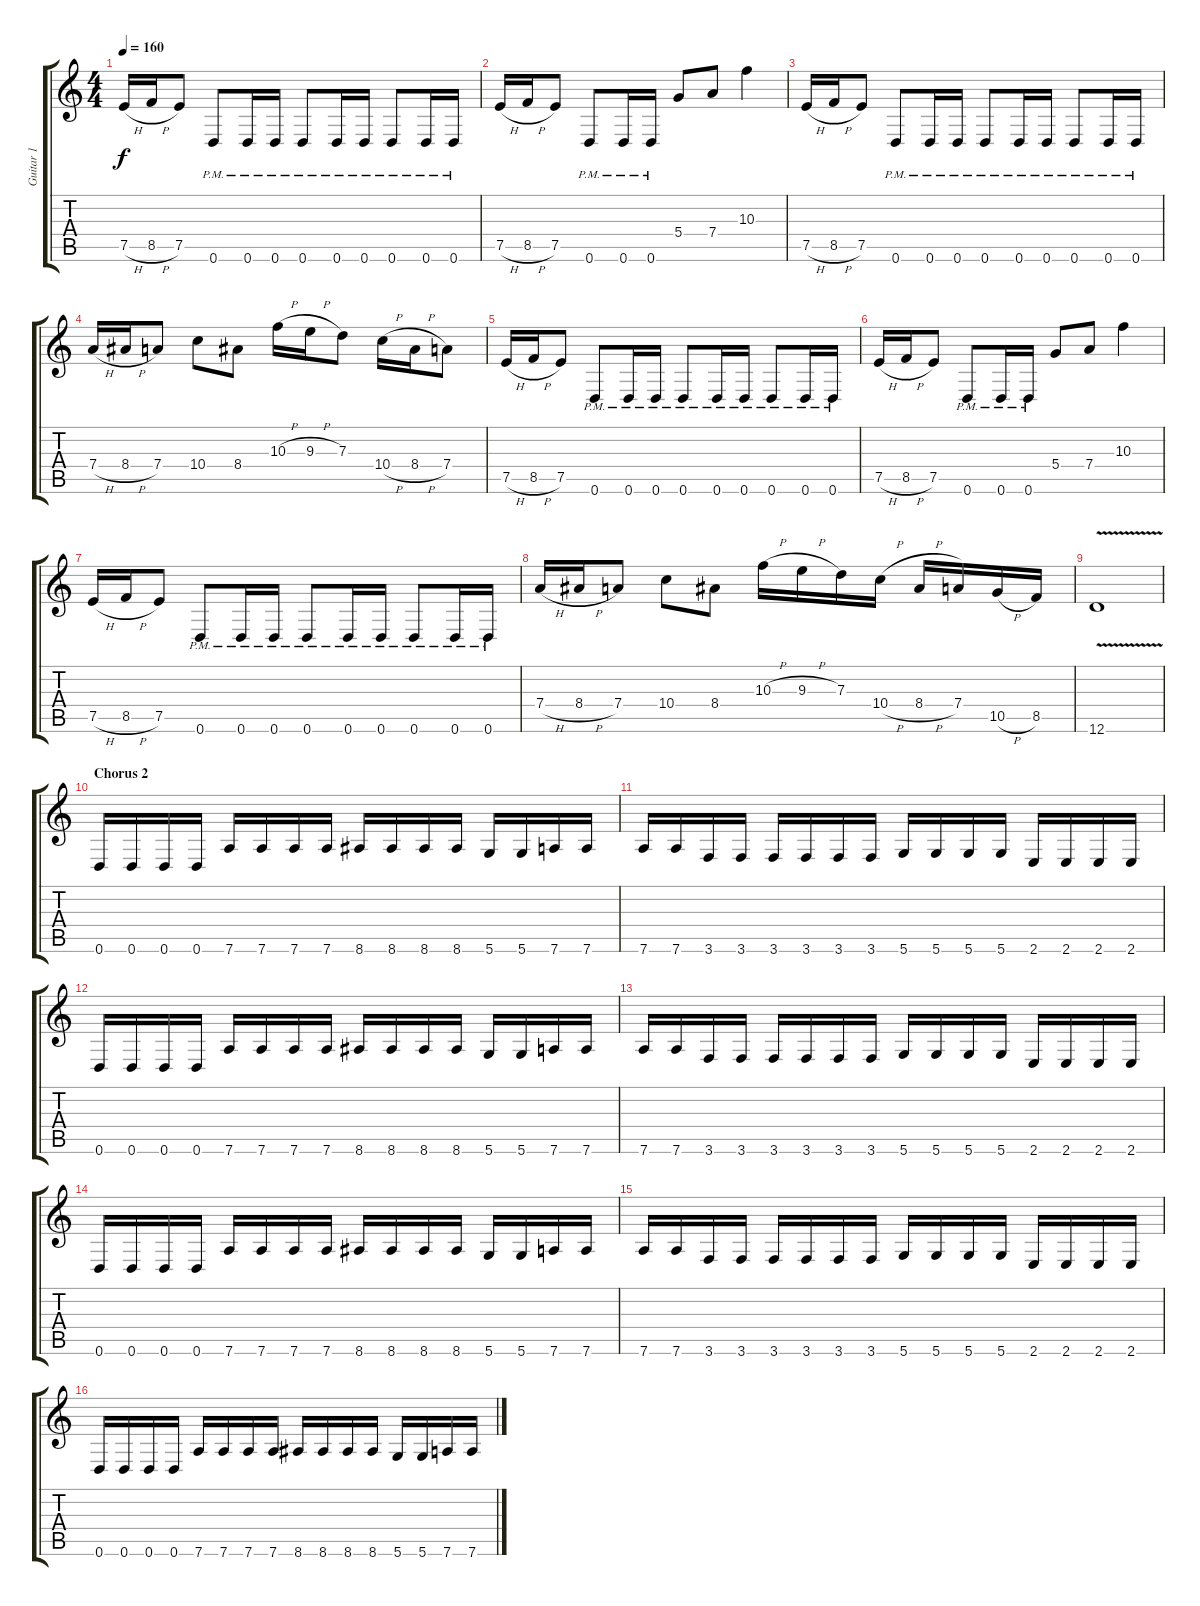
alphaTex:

\track ("Guitar 1" "Guitar 1") {instrument distortionguitar}
\staff {score tabs}
\tuning (E4 B3 G3 D3 A2 D2) {hide}
\ts (4 4)
\tempo 160
\clef g2
\ks c
7.5{h}.16{dy f} 8.5{h}.16 7.5.8 0.6{pm}.8 0.6{pm}.16 0.6{pm}.16 0.6{pm}.8 0.6{pm}.16 0.6{pm}.16 0.6{pm}.8 0.6{pm}.16 0.6{pm}.16 |
7.5{h}.16 8.5{h}.16 7.5.8 0.6{pm}.8 0.6{pm}.16 0.6{pm}.16 5.4.8 7.4.8 10.3.4 |
7.5{h}.16 8.5{h}.16 7.5.8 0.6{pm}.8 0.6{pm}.16 0.6{pm}.16 0.6{pm}.8 0.6{pm}.16 0.6{pm}.16 0.6{pm}.8 0.6{pm}.16 0.6{pm}.16 |
7.4{h}.16 8.4{h}.16 7.4.8 10.4.8 8.4.8 10.3{h}.16 9.3{h}.16 7.3.8 10.4{h}.16 8.4{h}.16 7.4.8 |
7.5{h}.16 8.5{h}.16 7.5.8 0.6{pm}.8 0.6{pm}.16 0.6{pm}.16 0.6{pm}.8 0.6{pm}.16 0.6{pm}.16 0.6{pm}.8 0.6{pm}.16 0.6{pm}.16 |
7.5{h}.16 8.5{h}.16 7.5.8 0.6{pm}.8 0.6{pm}.16 0.6{pm}.16 5.4.8 7.4.8 10.3.4 |
7.5{h}.16 8.5{h}.16 7.5.8 0.6{pm}.8 0.6{pm}.16 0.6{pm}.16 0.6{pm}.8 0.6{pm}.16 0.6{pm}.16 0.6{pm}.8 0.6{pm}.16 0.6{pm}.16 |
7.4{h}.16 8.4{h}.16 7.4.8 10.4.8 8.4.8 10.3{h}.16 9.3{h}.16 7.3.16 10.4{h}.16 8.4{h}.16 7.4.16 10.5{h}.16 8.5.16 |
12.6{v}.1 |
\section ("" "Chorus 2")
0.6.16 0.6.16 0.6.16 0.6.16 7.6.16 7.6.16 7.6.16 7.6.16 8.6.16 8.6.16 8.6.16 8.6.16 5.6.16 5.6.16 7.6.16 7.6.16 |
7.6.16 7.6.16 3.6.16 3.6.16 3.6.16 3.6.16 3.6.16 3.6.16 5.6.16 5.6.16 5.6.16 5.6.16 2.6.16 2.6.16 2.6.16 2.6.16 |
0.6.16 0.6.16 0.6.16 0.6.16 7.6.16 7.6.16 7.6.16 7.6.16 8.6.16 8.6.16 8.6.16 8.6.16 5.6.16 5.6.16 7.6.16 7.6.16 |
7.6.16 7.6.16 3.6.16 3.6.16 3.6.16 3.6.16 3.6.16 3.6.16 5.6.16 5.6.16 5.6.16 5.6.16 2.6.16 2.6.16 2.6.16 2.6.16 |
0.6.16 0.6.16 0.6.16 0.6.16 7.6.16 7.6.16 7.6.16 7.6.16 8.6.16 8.6.16 8.6.16 8.6.16 5.6.16 5.6.16 7.6.16 7.6.16 |
7.6.16 7.6.16 3.6.16 3.6.16 3.6.16 3.6.16 3.6.16 3.6.16 5.6.16 5.6.16 5.6.16 5.6.16 2.6.16 2.6.16 2.6.16 2.6.16 |
0.6.16 0.6.16 0.6.16 0.6.16 7.6.16 7.6.16 7.6.16 7.6.16 8.6.16 8.6.16 8.6.16 8.6.16 5.6.16 5.6.16 7.6.16 7.6.16
